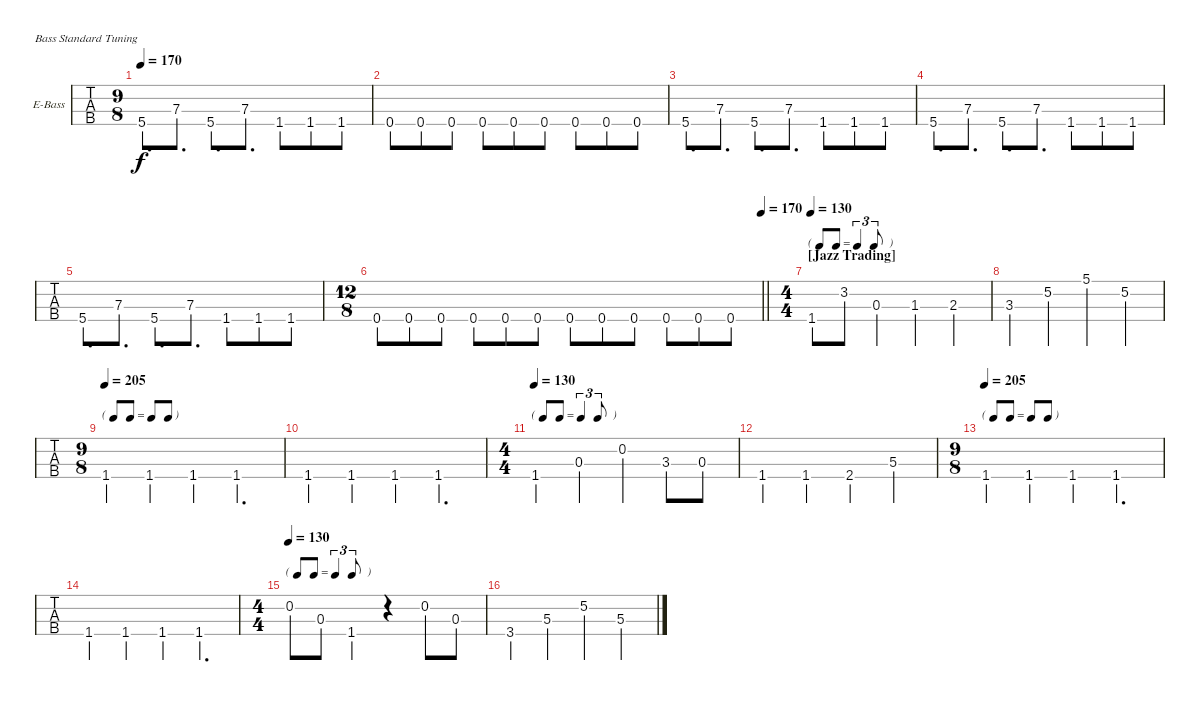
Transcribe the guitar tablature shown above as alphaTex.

\bracketExtendMode nobrackets
\firstSystemTrackNameOrientation horizontal
\otherSystemsTrackNameOrientation horizontal
\track ("Bass" "E-Bass") {instrument electricbassfinger}
\staff {tabs}
\tuning (G2 D2 A1 E1)
\ts (9 8)
\tempo 170
\clef f4
\ks c
5.4.8{d dy f} 7.3.8{d} 5.4.8{d} 7.3.8{d} 1.4.8 1.4.8 1.4.8 |
0.4.8 0.4.8 0.4.8 0.4.8 0.4.8 0.4.8 0.4.8 0.4.8 0.4.8 |
5.4.8{d} 7.3.8{d} 5.4.8{d} 7.3.8{d} 1.4.8 1.4.8 1.4.8 |
5.4.8{d} 7.3.8{d} 5.4.8{d} 7.3.8{d} 1.4.8 1.4.8 1.4.8 |
5.4.8{d} 7.3.8{d} 5.4.8{d} 7.3.8{d} 1.4.8 1.4.8 1.4.8 |
\ts (12 8)
\beaming (8 3 3 3 3)
\tempo (170 1)
\barLineRight lightlight
0.4.8 0.4.8 0.4.8 0.4.8 0.4.8 0.4.8 0.4.8 0.4.8 0.4.8 0.4.8 0.4.8 0.4.8 |
\ts (4 4)
\beaming (8 2 2 2 2)
\tf triplet8th
\section ("" "[Jazz Trading]")
\tempo 130
1.4.8 3.2.8 0.3.4 1.3.4 2.3.4 |
3.3.4 5.2.4 5.1.4 5.2.4 |
\ts (9 8)
\beaming (8 3 3 3)
\tf none
\tempo 205
1.4{st}.4 1.4{st}.4 1.4{st}.4 1.4.4{d} |
1.4{st}.4 1.4{st}.4 1.4{st}.4 1.4.4{d} |
\ts (4 4)
\beaming (8 2 2 2 2)
\tf triplet8th
\tempo 130
1.4.4 0.3.4 0.2.4 3.3.8 0.3.8 |
1.4.4 1.4.4 2.4.4 5.3.4 |
\ts (9 8)
\beaming (8 3 3 3)
\tf none
\tempo 205
1.4{st}.4 1.4{st}.4 1.4{st}.4 1.4.4{d} |
1.4{st}.4 1.4{st}.4 1.4{st}.4 1.4.4{d} |
\ts (4 4)
\beaming (8 2 2 2 2)
\tf triplet8th
\tempo 130
0.2.8 0.3.8 1.4.4 r.4 0.2.8 0.3.8 |
3.4.4 5.3.4 5.2.4 5.3.4
